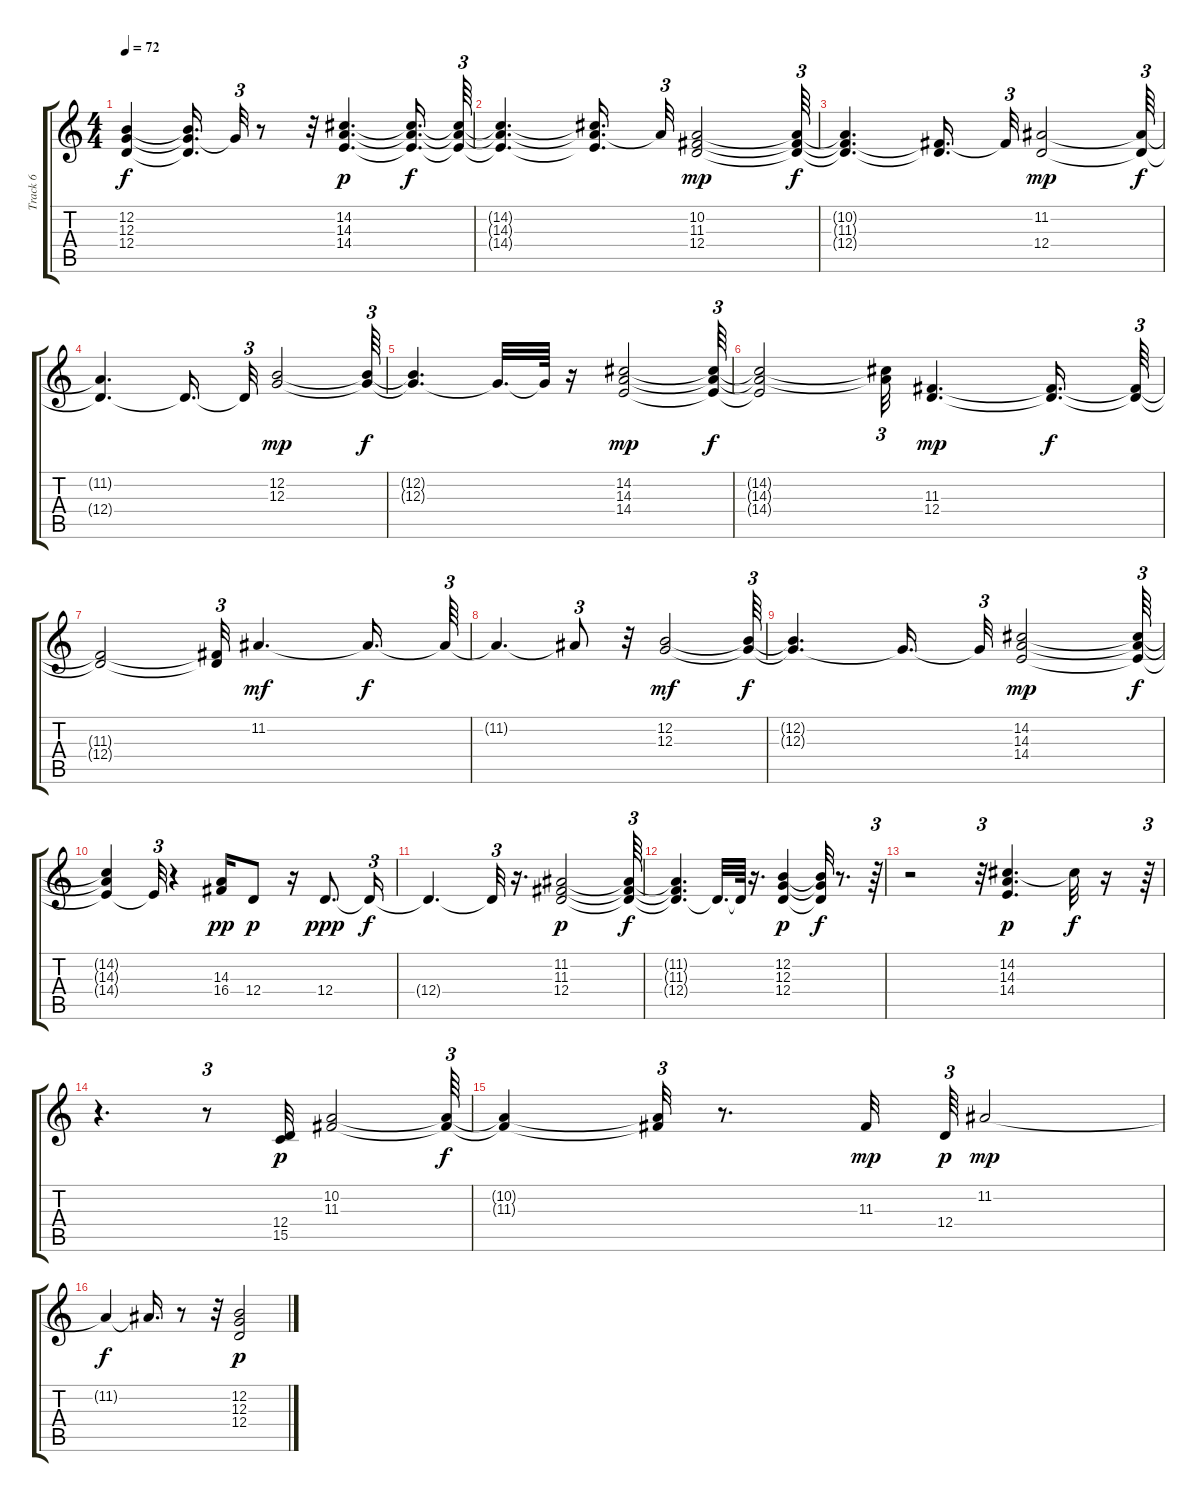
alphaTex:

\track ("Track 6" "Track 6") {instrument stringensemble2}
\staff {score tabs}
\tuning (E4 B3 G3 D3 A2 E2) {hide}
\ts (4 4)
\tempo 72
\clef g2
\ks c
(12.2{t} 12.3{t} 12.4{t}).4{dy f} (12.2{t} 12.3{t} 12.4{t}).16{d} 12.3{t}.32{tu (3 2)} r.8 r.32 (14.2 14.3 14.4).4{d dy p} (14.2{t} 14.3{t} 14.4{t}).16{d dy f} (14.2{t} 14.3{t} 14.4{t}).64{tu (3 2)} |
(14.2{t} 14.3{t} 14.4{t}).4{d} (14.2{t} 14.3{t} 14.4{t}).16{d} 14.3{t}.32{tu (3 2)} (10.2 11.3 12.4).2{dy mp} (10.2{t} 11.3{t} 12.4{t}).64{tu (3 2) dy f} |
(10.2{t} 11.3{t} 12.4{t}).4{d} (11.3{t} 12.4{t}).16{d} 11.3{t}.32{tu (3 2)} (11.2 12.4).2{dy mp} (11.2{t} 12.4{t}).64{tu (3 2) dy f} |
(11.2{t} 12.4{t}).4{d} 12.4{t}.16{d} 12.4{t}.32{tu (3 2)} (12.2 12.3).2{dy mp} (12.2{t} 12.3{t}).64{tu (3 2) dy f} |
(12.2{t} 12.3{t}).4{d} 12.3{t}.32{d} 12.3{t}.64 r.16 (14.2 14.3 14.4).2{dy mp} (14.2{t} 14.3{t} 14.4{t}).64{tu (3 2) dy f} |
(14.2{t} 14.3{t} 14.4{t}).2 (14.2{t} 14.3{t}).32{tu (3 2)} (11.3 12.4).4{d dy mp} (11.3{t} 12.4{t}).16{d dy f} (11.3{t} 12.4{t}).64{tu (3 2)} |
(11.3{t} 12.4{t}).2 (11.3{t} 12.4{t}).32{tu (3 2)} 11.2.4{d dy mf} 11.2{t}.16{d dy f} 11.2{t}.64{tu (3 2)} |
11.2{t}.4{d} 11.2{t}.8{tu (3 2)} r.32 (12.2 12.3).2{dy mf} (12.2{t} 12.3{t}).64{tu (3 2) dy f} |
(12.2{t} 12.3{t}).4{d} 12.3{t}.16{d} 12.3{t}.32{tu (3 2)} (14.2 14.3 14.4).2{dy mp} (14.2{t} 14.3{t} 14.4{t}).64{tu (3 2) dy f} |
(14.2{t} 14.3{t} 14.4{t}).4 14.4{t}.32{tu (3 2)} r.4 (14.3 16.4).16{dy pp} 12.4.8{dy p} r.16 12.4.8{d dy ppp} 12.4{t}.16{tu (3 2) dy f} |
12.4{t}.4{d} 12.4{t}.32{tu (3 2)} r.16{d} (11.2 11.3 12.4).2{dy p} (11.2{t} 11.3{t} 12.4{t}).64{tu (3 2) dy f} |
(11.2{t} 11.3{t} 12.4{t}).4{d} 12.4{t}.32{d} 12.4{t}.64 r.16{d} (12.2 12.3 12.4).4{dy p} (12.2{t} 12.3{t} 12.4{t}).32{dy f} r.8{d} r.64{tu (3 2)} |
r.2 r.32{tu (3 2)} (14.2 14.3 14.4).4{d dy p} 14.2{t}.32{dy f} r.16 r.64{tu (3 2)} |
r.4{d} r.8{tu (3 2)} (12.4 15.5).32{dy p} (10.2 11.3).2 (10.2{t} 11.3{t}).64{tu (3 2) dy f} |
(10.2{t} 11.3{t}).4 (10.2{t} 11.3{t}).32{tu (3 2)} r.8{d} 11.3.32{dy mp} 12.4.64{tu (3 2) dy p} 11.2.2{dy mp} |
11.2{t}.4{dy f} 11.2{t}.16{d} r.8 r.32 (12.2 12.3 12.4).2{dy p}
